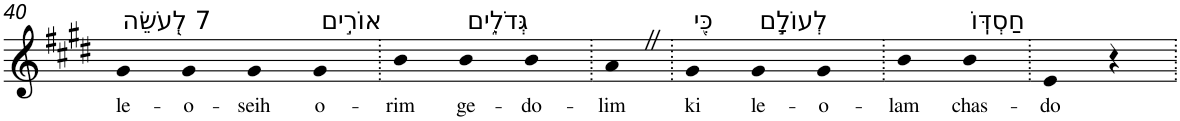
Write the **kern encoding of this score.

**kern	**text
*part1	*part1
*staff1	*staff1
*I"Piano	*
*I'Pno	*
!!LO:PB:g=z
*clefG2	*
*k[f#c#g#d#]	*
*E:	*
=40	=40
!LO:TX:a:t=7 לְ֭עֹשֵׂה	!
!	!LO:LY:b
4g#	le-
!	!LO:LY:b
4g#	-o-
!	!LO:LY:b
4g#	-seih
!LO:TX:a:t=אוֹרִ֣ים	!
!	!LO:LY:b
4g#	o-
=41.	=41.
!	!LO:LY:b
4b	-rim
!LO:TX:a:t=גְּדֹלִ֑ים	!
!	!LO:LY:b
4b	ge-
!	!LO:LY:b
4b	-do-
=42.	=42.
!	!LO:LY:b
4aZ	-lim
=43.	=43.
!LO:TX:a:t=כִּ֖י	!
!	!LO:LY:b
4g#	ki
!LO:TX:a:t=לְעוֹלָ֣ם	!
!	!LO:LY:b
4g#	le-
!	!LO:LY:b
4g#	-o-
=44.	=44.
!	!LO:LY:b
4b	-lam
!LO:TX:a:t=חַסְדּֽוֹ	!
!	!LO:LY:b
4b	chas-
=45.	=45.
!	!LO:LY:b
4e	-do
4r	.
=.	=.
*-	*-
